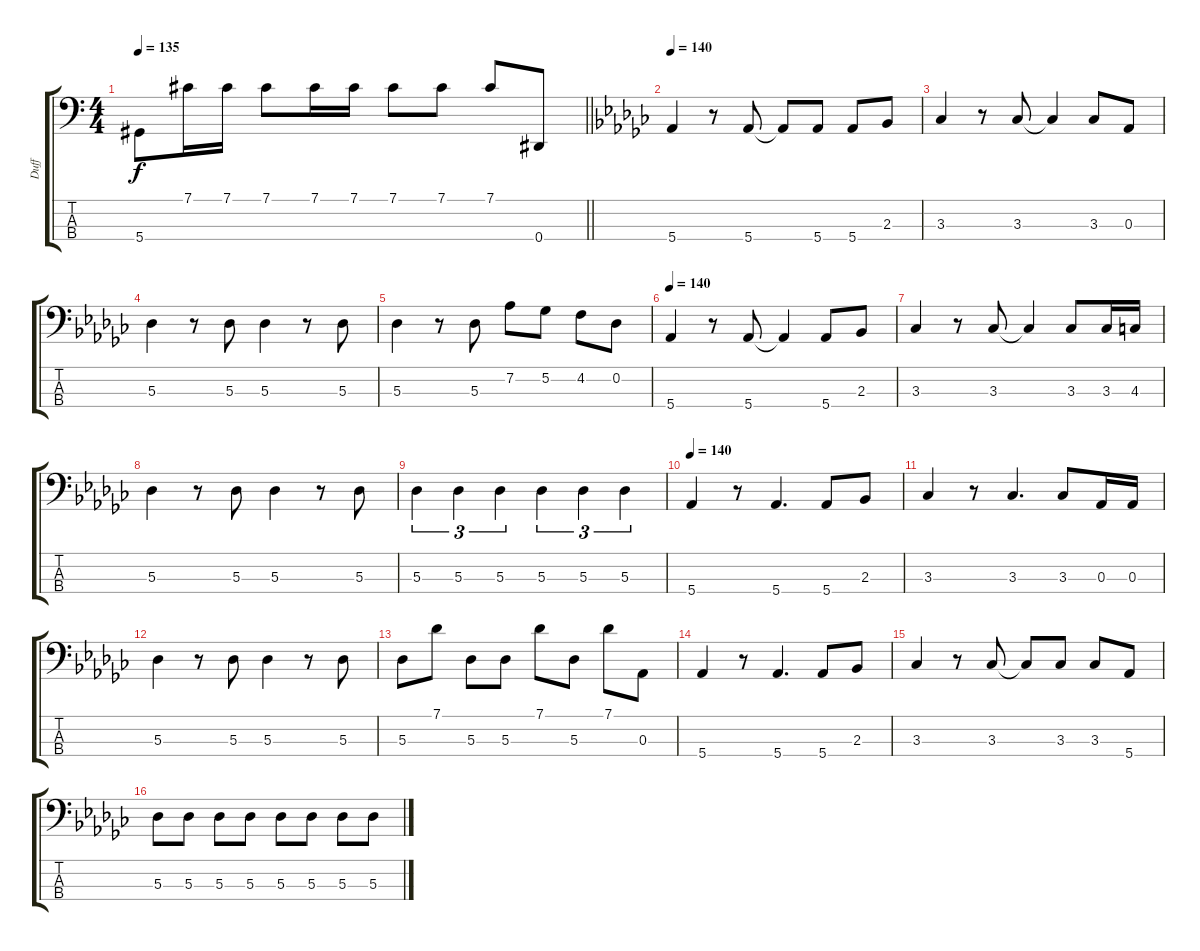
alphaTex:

\track ("Duff" "Duff") {instrument electricbasspick}
\staff {score tabs}
\tuning (Gb2 Db2 Ab1 Eb1) {hide}
\ts (4 4)
\tempo 135
\clef f4
\barLineRight lightlight
\ks c
5.4.8{dy f} 7.1.16 7.1.16 7.1.8 7.1.16 7.1.16 7.1.8 7.1.8 7.1.8 0.4.8 |
\section ("" "")
\tempo 140
\ks gb
5.4.4 r.8 5.4.8 5.4{t}.8 5.4.8 5.4.8 2.3.8 |
3.3.4 r.8 3.3.8 3.3{t}.4 3.3.8 0.3.8 |
5.3.4 r.8 5.3.8 5.3.4 r.8 5.3.8 |
5.3.4 r.8 5.3.8 7.2.8 5.2.8 4.2.8 0.2.8 |
\tempo 140
5.4.4 r.8 5.4.8 5.4{t}.4 5.4.8 2.3.8 |
3.3.4 r.8 3.3.8 3.3{t}.4 3.3.8 3.3.16 4.3.16 |
5.3.4 r.8 5.3.8 5.3.4 r.8 5.3.8 |
5.3.4{tu (3 2)} 5.3.4{tu (3 2)} 5.3.4{tu (3 2)} 5.3.4{tu (3 2)} 5.3.4{tu (3 2)} 5.3.4{tu (3 2)} |
\tempo 140
5.4.4 r.8 5.4.4{d} 5.4.8 2.3.8 |
3.3.4 r.8 3.3.4{d} 3.3.8 0.3.16 0.3.16 |
5.3.4 r.8 5.3.8 5.3.4 r.8 5.3.8 |
5.3.8 7.1.8 5.3.8 5.3.8 7.1.8 5.3.8 7.1.8 0.3.8 |
5.4.4 r.8 5.4.4{d} 5.4.8 2.3.8 |
3.3.4 r.8 3.3.8 3.3{t}.8 3.3.8 3.3.8 5.4.8 |
5.3.8 5.3.8 5.3.8 5.3.8 5.3.8 5.3.8 5.3.8 5.3.8
